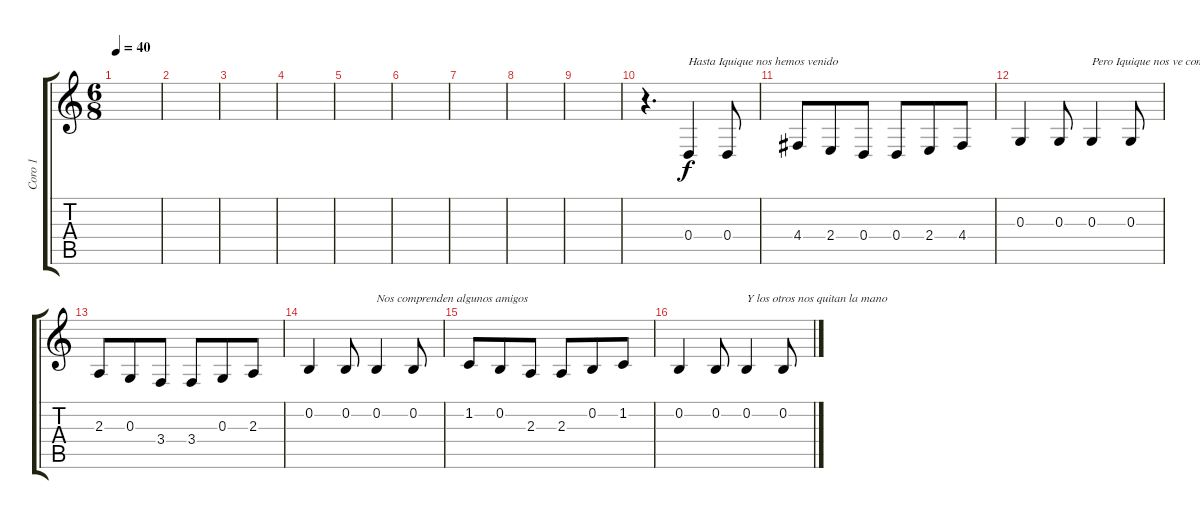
\track ("Coro 1" "Coro 1") {instrument choiraahs}
\staff {score tabs}
\tuning (E4 B3 G3 D3 A2 E2) {hide}
\ts (6 8)
\tempo 40
\clef g2
\ks c
|
|
|
|
|
|
|
|
|
r.4{d} 0.4.4{txt "Hasta Iquique nos hemos venido"} 0.4.8 |
4.4.8 2.4.8 0.4.8 0.4.8 2.4.8 4.4.8 |
0.3.4 0.3.8 0.3.4{txt "Pero Iquique nos ve como extraños"} 0.3.8 |
2.3.8 0.3.8 3.4.8 3.4.8 0.3.8 2.3.8 |
0.2.4 0.2.8 0.2.4{txt "Nos comprenden algunos amigos"} 0.2.8 |
1.2.8 0.2.8 2.3.8 2.3.8 0.2.8 1.2.8 |
0.2.4 0.2.8 0.2.4{txt "Y los otros nos quitan la mano"} 0.2.8
